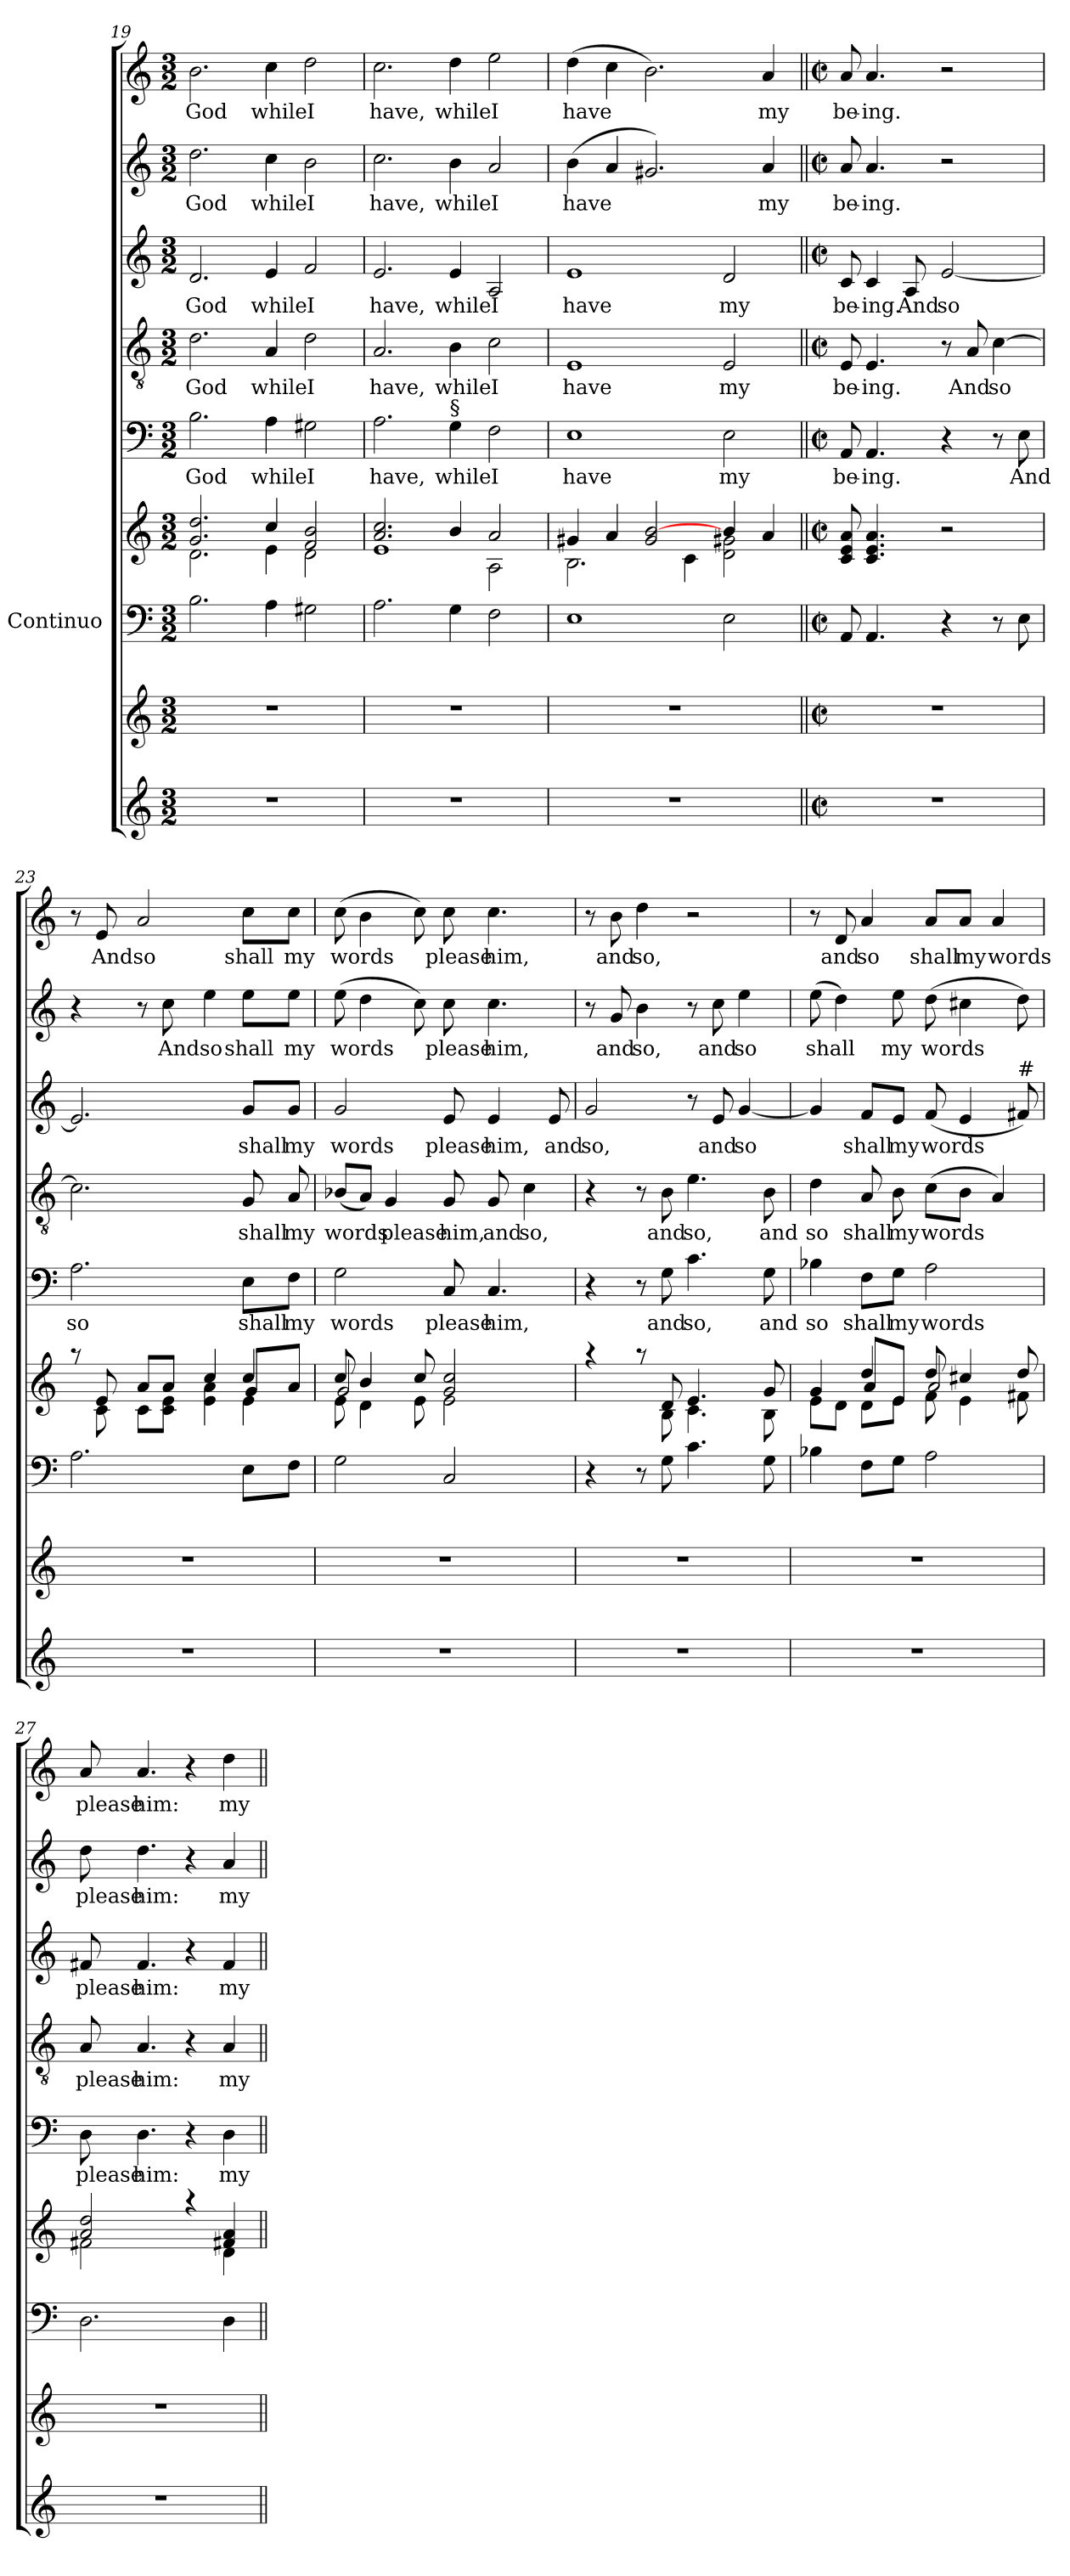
**kern	**kern	**kern	**kern	**kern	**text	**kern	**text	**kern	**text	**kern	**text	**kern	**text
*part7	*part7	*part6	*part6	*part5	*part5	*part4	*part4	*part3	*part3	*part2	*part2	*part1	*part1
*staff9	*staff8	*staff7	*staff6	*staff5	*staff5	*staff4	*staff4	*staff3	*staff3	*staff2	*staff2	*staff1	*staff1
*	*	*I"Continuo	*	*	*	*	*	*	*	*	*	*	*
*clefG2	*clefG2	*clefF4	*clefG2	*clefF4	*	*clefGv2	*	*clefG2	*	*clefG2	*	*clefG2	*
*k[]	*k[]	*k[]	*k[]	*k[]	*	*k[]	*	*k[]	*	*k[]	*	*k[]	*
*a:	*a:	*a:	*a:	*a:	*	*a:	*	*a:	*	*a:	*	*a:	*
*M3/2	*M3/2	*M3/2	*M3/2	*M3/2	*	*M3/2	*	*M3/2	*	*M3/2	*	*M3/2	*
=19	=19	=19	=19	=19	=19	=19	=19	=19	=19	=19	=19	=19	=19
!LO:N:vis=1	!LO:N:vis=1	!	!	!	!LO:LY:b	!	!LO:LY:b	!	!LO:LY:b	!	!LO:LY:b	!	!LO:LY:b
*	*	*	*^	*	*	*	*	*	*	*	*	*	*
1.r	1.r	2.B\	2.g/ 2.dd/	2.d\	2.B\	God	2.d\	God	2.d/	God	2.dd\	God	2.b\	God
!	!	!	!	!	!	!LO:LY:b	!	!LO:LY:b	!	!LO:LY:b	!	!LO:LY:b	!	!LO:LY:b
.	.	4A\	4cc/	4e\	4A\	while	4A/	while	4e/	while	4cc\	while	4cc\	while
!	!	!	!	!	!	!LO:LY:b	!	!LO:LY:b	!	!LO:LY:b	!	!LO:LY:b	!	!LO:LY:b
.	.	2G#X\	2f/ 2b/	2d\	2G#X\	I	2d\	I	2f/	I	2b\	I	2dd\	I
=20	=20	=20	=20	=20	=20	=20	=20	=20	=20	=20	=20	=20	=20	=20
!LO:N:vis=1	!LO:N:vis=1	!	!	!	!	!LO:LY:b	!	!LO:LY:b	!	!LO:LY:b	!	!LO:LY:b	!	!LO:LY:b
1.r	1.r	2.A\	2.a/ 2.cc/	1e	2.A\	have,	2.A/	have,	2.e/	have,	2.cc\	have,	2.cc\	have,
!	!	!	!	!	!LO:TX:a:t=§	!	!	!	!	!	!	!	!	!
!	!	!	!	!	!	!LO:LY:b	!	!LO:LY:b	!	!LO:LY:b	!	!LO:LY:b	!	!LO:LY:b
.	.	4G\	4b/	.	4G\	while	4B\	while	4e/	while	4b\	while	4dd\	while
!	!	!	!	!	!	!LO:LY:b	!	!LO:LY:b	!	!LO:LY:b	!	!LO:LY:b	!	!LO:LY:b
.	.	2F\	2a/	2A\	2F\	I	2c\	I	2A/	I	2a/	I	2ee\	I
=21	=21	=21	=21	=21	=21	=21	=21	=21	=21	=21	=21	=21	=21	=21
!LO:N:vis=1	!LO:N:vis=1	!	!	!	!	!LO:LY:b	!	!LO:LY:b	!	!LO:LY:b	!	!LO:LY:b	!	!LO:LY:b
1.r	1.r	1E	4g#X/	2.B\	1E	have	1E	have	1e	have	(>4b\	have	(>4dd\	have
.	.	.	4a/	.	.	.	.	.	.	.	4a/	.	4cc\	.
.	.	.	2g#/ [>2b/	.	.	.	.	.	.	.	2.g#X/)	.	2.b\)	.
.	.	.	.	4c\	.	.	.	.	.	.	.	.	.	.
!	!	!	!	!	!	!LO:LY:b	!	!LO:LY:b	!	!LO:LY:b	!	!	!	!
.	.	2E\	4b/	2d\ 2g#X\	2E\	my	2E/	my	2d/	my	.	.	.	.
!	!	!	!	!	!	!	!	!	!	!	!	!LO:LY:b	!	!LO:LY:b
.	.	.	4a/	.	.	.	.	.	.	.	4a/	my	4a/	my
*	*	*	*v	*v	*	*	*	*	*	*	*	*	*	*
!!LO:PB:g=z
=22||	=22||	=22||	=22||	=22||	=22||	=22||	=22||	=22||	=22||	=22||	=22||	=22||	=22||
*M2/2	*M2/2	*M2/2	*M2/2	*M2/2	*	*M2/2	*	*M2/2	*	*M2/2	*	*M2/2	*
*met(c|)	*met(c|)	*met(c|)	*met(c|)	*met(c|)	*	*met(c|)	*	*met(c|)	*	*met(c|)	*	*met(c|)	*
!	!	!	!	!	!LO:LY:b	!	!LO:LY:b	!	!LO:LY:b	!	!LO:LY:b	!	!LO:LY:b
1r	1r	8AA/	8c/ 8e/ 8a/	8AA/	be-	8E/	be-	8c/	be-	8a/	be-	8a/	be-
!	!	!	!	!	!LO:LY:b	!	!LO:LY:b	!	!LO:LY:b	!	!LO:LY:b	!	!LO:LY:b
.	.	4.AA/	4.c/ 4.e/ 4.a/	4.AA/	-ing.	4.E/	-ing.	4c/	-ing.	4.a/	-ing.	4.a/	-ing.
!	!	!	!	!	!	!	!	!	!LO:LY:b	!	!	!	!
.	.	.	.	.	.	.	.	8A/	And	.	.	.	.
!	!	!	!	!	!	!	!	!	!LO:LY:b	!	!	!	!
.	.	4r	2r	4r	.	8r	.	[<2e/	so	2r	.	2r	.
!	!	!	!	!	!	!	!LO:LY:b	!	!	!	!	!	!
.	.	.	.	.	.	8A/	And	.	.	.	.	.	.
!	!	!	!	!	!	!	!LO:LY:b	!	!	!	!	!	!
.	.	8r	.	8r	.	[>4c\	so	.	.	.	.	.	.
!	!	!	!	!	!LO:LY:b	!	!	!	!	!	!	!	!
.	.	8E\	.	8E\	And	.	.	.	.	.	.	.	.
=23	=23	=23	=23	=23	=23	=23	=23	=23	=23	=23	=23	=23	=23
*	*	*	*^	*	*	*	*	*	*	*	*	*	*
*	*	*	*	*^	*	*	*	*	*	*	*	*	*	*
!	!	!	!	!	!	!	!LO:LY:b	!	!	!	!	!	!	!	!
1r	1r	2.A\	8raa	8ryy	2ryy	2.A\	so	2.c\]	.	2.e/]	.	4r	.	8r	.
!	!	!	!	!	!	!	!	!	!	!	!	!	!	!	!LO:LY:b
.	.	.	8e/	8c\	.	.	.	.	.	.	.	.	.	8e/	And
!	!	!	!	!	!	!	!	!	!	!	!	!	!	!	!LO:LY:b
.	.	.	8a/L	8c\L	.	.	.	.	.	.	.	8r	.	2a/	so
!	!	!	!	!	!	!	!	!	!	!	!	!	!LO:LY:b	!	!
.	.	.	8a/J	8c\ 8e\J	.	.	.	.	.	.	.	8cc\	And	.	.
!	!	!	!	!	!	!	!	!	!	!	!	!	!LO:LY:b	!	!
.	.	.	4cc/	4e\ 4a\	4ryy	.	.	.	.	.	.	4ee\	so	.	.
!	!	!	!	!	!	!	!LO:LY:b	!	!LO:LY:b	!	!LO:LY:b	!	!LO:LY:b	!	!LO:LY:b
.	.	8E\L	4cc/	4e\	8g/L	8E\L	shall	8G/	shall	8g/L	shall	8ee\L	shall	8cc\L	shall
!	!	!	!	!	!	!	!LO:LY:b	!	!LO:LY:b	!	!LO:LY:b	!	!LO:LY:b	!	!LO:LY:b
.	.	8F\J	.	.	8a/J	8F\J	my	8A/	my	8g/J	my	8ee\J	my	8cc\J	my
=24	=24	=24	=24	=24	=24	=24	=24	=24	=24	=24	=24	=24	=24	=24	=24
!	!	!	!	!	!	!	!LO:LY:b	!	!LO:LY:b	!	!LO:LY:b	!	!LO:LY:b	!	!LO:LY:b
1r	1r	2G\	8cc/	8e\	2g/	2G\	words	(<8B-X/L	words	2g/	words	(>8ee\	words	(>8cc\	words
.	.	.	4b/	4d\	.	.	.	8A/J)	.	.	.	4dd\	.	4b\	.
!	!	!	!	!	!	!	!	!	!LO:LY:b	!	!	!	!	!	!
.	.	.	.	.	.	.	.	4G/	please	.	.	.	.	.	.
.	.	.	8cc/	8e\	.	.	.	.	.	.	.	8cc\)	.	8cc\)	.
!	!	!	!	!	!	!	!LO:LY:b	!	!LO:LY:b	!	!LO:LY:b	!	!LO:LY:b	!	!LO:LY:b
.	.	2C/	2g/ 2cc/	2e\	2ryy	8C/	please	8G/	him,	8e/	please	8cc\	please	8cc\	please
!	!	!	!	!	!	!	!LO:LY:b	!	!LO:LY:b	!	!LO:LY:b	!	!LO:LY:b	!	!LO:LY:b
.	.	.	.	.	.	4.C/	him,	8G/	and	4e/	him,	4.cc\	him,	4.cc\	him,
!	!	!	!	!	!	!	!	!	!LO:LY:b	!	!	!	!	!	!
.	.	.	.	.	.	.	.	4c\	so,	.	.	.	.	.	.
!	!	!	!	!	!	!	!	!	!	!	!LO:LY:b	!	!	!	!
.	.	.	.	.	.	.	.	.	.	8e/	and	.	.	.	.
*	*	*	*	*v	*v	*	*	*	*	*	*	*	*	*	*
!!LO:LB:g=z
=25	=25	=25	=25	=25	=25	=25	=25	=25	=25	=25	=25	=25	=25	=25
!	!	!	!	!	!	!	!	!	!	!LO:LY:b	!	!	!	!
1r	1r	4r	4raa	4ryy	4r	.	4r	.	2g/	so,	8r	.	8r	.
!	!	!	!	!	!	!	!	!	!	!	!	!LO:LY:b	!	!LO:LY:b
.	.	.	.	.	.	.	.	.	.	.	8g/	and	8b\	and
!	!	!	!	!	!	!	!	!	!	!	!	!LO:LY:b	!	!LO:LY:b
.	.	8r	8raa	8ryy	8r	.	8r	.	.	.	4b\	so,	4dd\	so,
!	!	!	!	!	!	!LO:LY:b	!	!LO:LY:b	!	!	!	!	!	!
.	.	8G\	8d/	8B\	8G\	and	8B\	and	.	.	.	.	.	.
!	!	!	!	!	!	!LO:LY:b	!	!LO:LY:b	!	!	!	!	!	!
.	.	4.c\	4.e/	4.c\	4.c\	so,	4.e\	so,	8r	.	8r	.	2r	.
!	!	!	!	!	!	!	!	!	!	!LO:LY:b	!	!LO:LY:b	!	!
.	.	.	.	.	.	.	.	.	8e/	and	8cc\	and	.	.
!	!	!	!	!	!	!	!	!	!	!LO:LY:b	!	!LO:LY:b	!	!
.	.	.	.	.	.	.	.	.	[<4g/	so	4ee\	so	.	.
!	!	!	!	!	!	!LO:LY:b	!	!LO:LY:b	!	!	!	!	!	!
.	.	8G\	8g/	8B\	8G\	and	8B\	and	.	.	.	.	.	.
=26	=26	=26	=26	=26	=26	=26	=26	=26	=26	=26	=26	=26	=26	=26
*	*	*	*	*^	*	*	*	*	*	*	*	*	*	*
!	!	!	!	!	!	!	!LO:LY:b	!	!LO:LY:b	!	!	!	!LO:LY:b	!	!
1r	1r	4B-X\	4g/	8e\L	4ryy	4B-X\	so	4d\	so	4g/]	.	(>8ee\	shall	8r	.
!	!	!	!	!	!	!	!	!	!	!	!	!	!	!	!LO:LY:b
.	.	.	.	8d\J	.	.	.	.	.	.	.	4dd\)	.	8d/	and
!	!	!	!	!	!	!	!LO:LY:b	!	!LO:LY:b	!	!LO:LY:b	!	!	!	!LO:LY:b
.	.	8F\L	4dd/	8d\L	8a/L	8F\L	shall	8A/	shall	8f/L	shall	.	.	4a/	so
!	!	!	!	!	!	!	!LO:LY:b	!	!LO:LY:b	!	!LO:LY:b	!	!LO:LY:b	!	!
.	.	8G\J	.	8e\J	8e/J	8G\J	my	8B\	my	8e/J	my	8ee\	my	.	.
!	!	!	!	!	!	!	!LO:LY:b	!	!LO:LY:b	!	!LO:LY:b	!	!LO:LY:b	!	!LO:LY:b
.	.	2A\	8dd/	8f\	2a/	2A\	words	(>8c\L	words	(<8f/	words	(>8dd\	words	8a/L	shall
!	!	!	!	!	!	!	!	!	!	!	!	!	!	!	!LO:LY:b
.	.	.	4cc#X/	4e\	.	.	.	8B\J	.	4e/	.	4cc#X\	.	8a/J	my
!	!	!	!	!	!	!	!	!	!	!	!	!	!	!	!LO:LY:b
.	.	.	.	.	.	.	.	4A/)	.	.	.	.	.	4a/	words
!	!	!	!	!	!	!	!	!	!	!LO:TX:a:t=#	!	!	!	!	!
.	.	.	8dd/	8f#X\	.	.	.	.	.	8f#/)	.	8dd\)	.	.	.
*	*	*	*	*v	*v	*	*	*	*	*	*	*	*	*	*
=27	=27	=27	=27	=27	=27	=27	=27	=27	=27	=27	=27	=27	=27	=27
!	!	!	!	!	!	!LO:LY:b	!	!LO:LY:b	!	!LO:LY:b	!	!LO:LY:b	!	!LO:LY:b
1r	1r	2.D\	2a/ 2dd/	2f#X\	8D\	please	8A/	please	8f#X/	please	8dd\	please	8a/	please
!	!	!	!	!	!	!LO:LY:b	!	!LO:LY:b	!	!LO:LY:b	!	!LO:LY:b	!	!LO:LY:b
.	.	.	.	.	4.D\	him:	4.A/	him:	4.f#/	him:	4.dd\	him:	4.a/	him:
.	.	.	4raa	4ryy	4r	.	4r	.	4r	.	4r	.	4r	.
!	!	!	!	!	!	!LO:LY:b	!	!LO:LY:b	!	!LO:LY:b	!	!LO:LY:b	!	!LO:LY:b
.	.	4D\	4f#X/ 4a/	4d\	4D\	my	4A/	my	4f#/	my	4a/	my	4dd\	my
*	*	*	*v	*v	*	*	*	*	*	*	*	*	*	*
=||	=||	=||	=||	=||	=||	=||	=||	=||	=||	=||	=||	=||	=||
*-	*-	*-	*-	*-	*-	*-	*-	*-	*-	*-	*-	*-	*-
